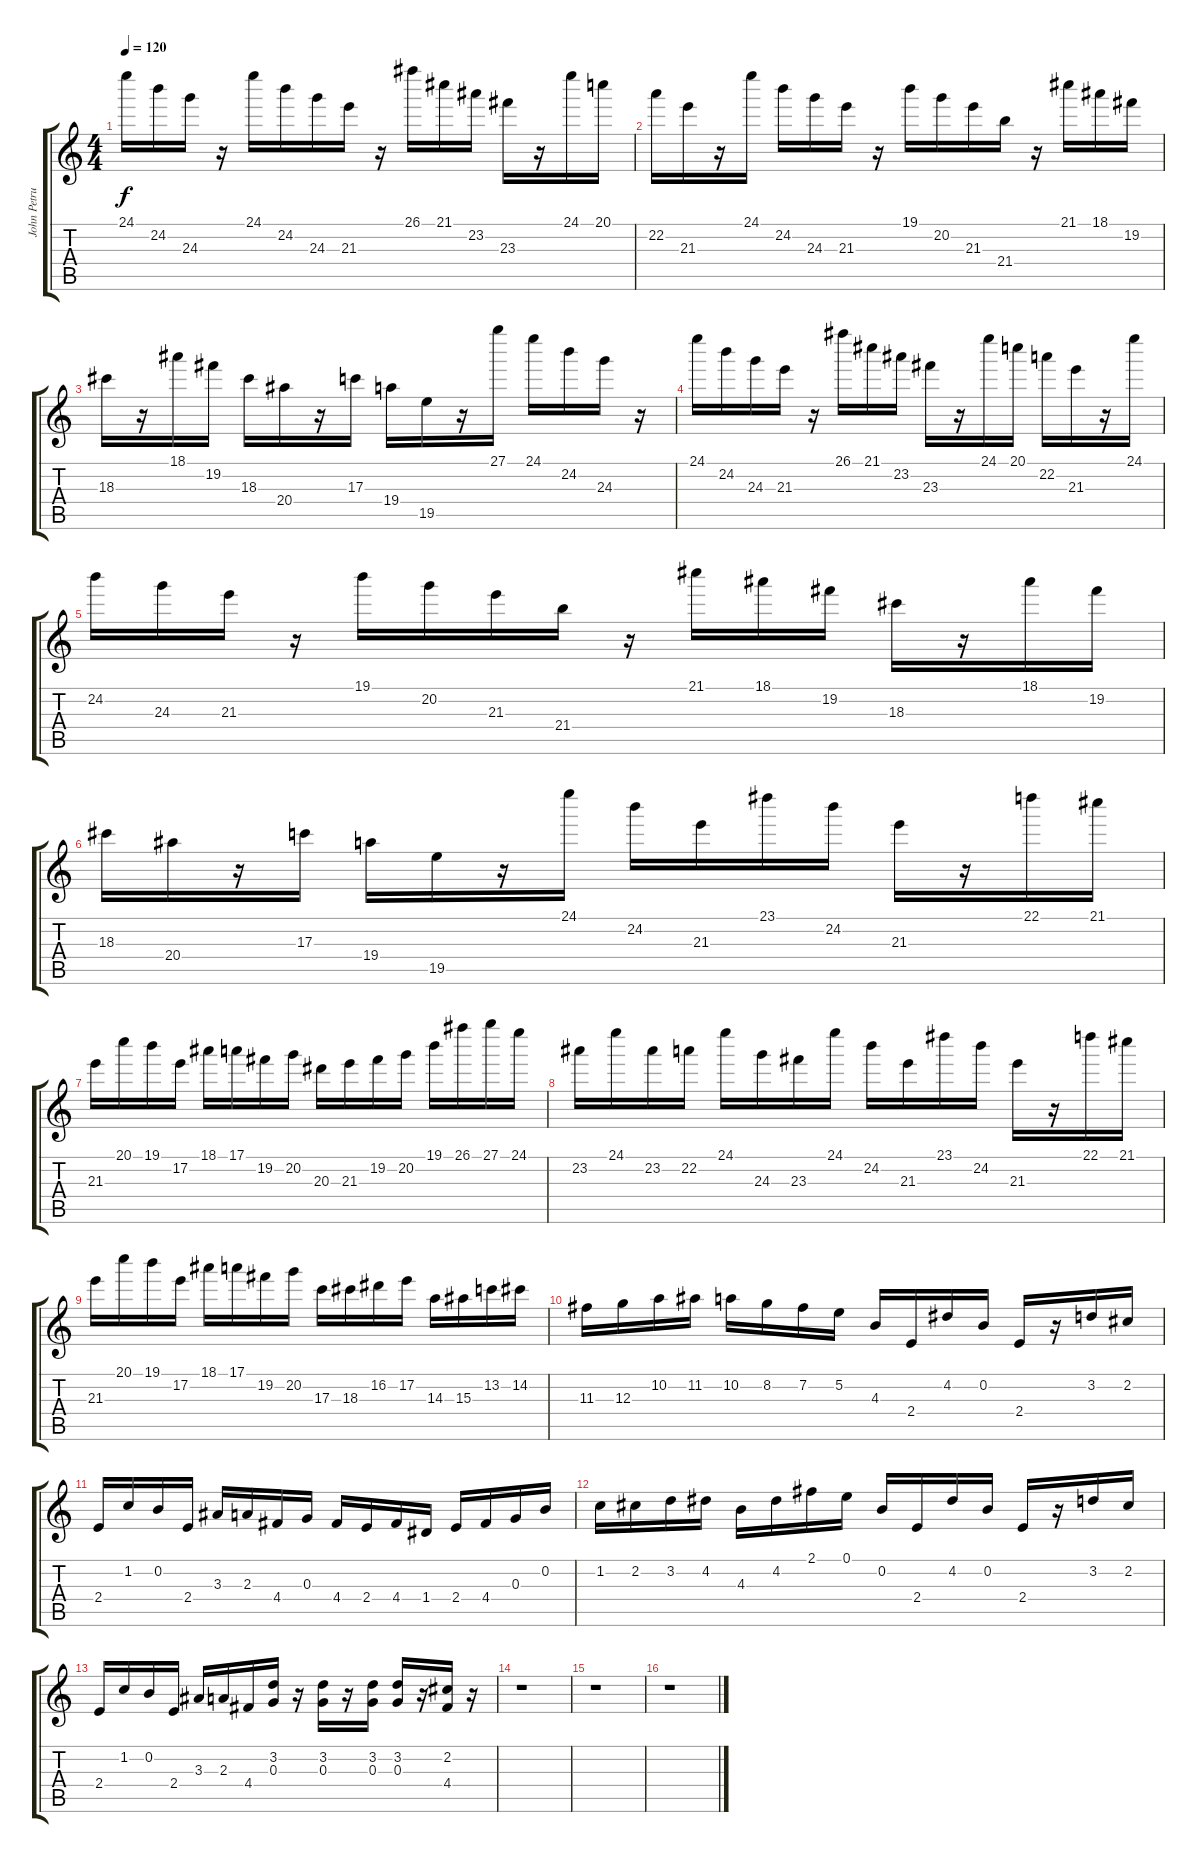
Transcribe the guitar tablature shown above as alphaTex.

\track ("John Petrucci - Disto 1" "John Petru") {instrument distortionguitar}
\staff {score tabs}
\tuning (E4 B3 G3 D3 A2 E2) {hide}
\ts (4 4)
\tempo 120
\clef g2
\ks c
24.1.16{dy f} 24.2.16 24.3.16 r.16 24.1.16 24.2.16 24.3.16 21.3.16 r.16 26.1.16 21.1.16 23.2.16 23.3.16 r.16 24.1.16 20.1.16 |
22.2.16 21.3.16 r.16 24.1.16 24.2.16 24.3.16 21.3.16 r.16 19.1.16 20.2.16 21.3.16 21.4.16 r.16 21.1.16 18.1.16 19.2.16 |
18.3.16 r.16 18.1.16 19.2.16 18.3.16 20.4.16 r.16 17.3.16 19.4.16 19.5.16 r.16 27.1.16 24.1.16 24.2.16 24.3.16 r.16 |
24.1.16 24.2.16 24.3.16 21.3.16 r.16 26.1.16 21.1.16 23.2.16 23.3.16 r.16 24.1.16 20.1.16 22.2.16 21.3.16 r.16 24.1.16 |
24.2.16 24.3.16 21.3.16 r.16 19.1.16 20.2.16 21.3.16 21.4.16 r.16 21.1.16 18.1.16 19.2.16 18.3.16 r.16 18.1.16 19.2.16 |
18.3.16 20.4.16 r.16 17.3.16 19.4.16 19.5.16 r.16 24.1.16 24.2.16 21.3.16 23.1.16 24.2.16 21.3.16 r.16 22.1.16 21.1.16 |
21.3.16 20.1.16 19.1.16 17.2.16 18.1.16 17.1.16 19.2.16 20.2.16 20.3.16 21.3.16 19.2.16 20.2.16 19.1.16 26.1.16 27.1.16 24.1.16 |
23.2.16 24.1.16 23.2.16 22.2.16 24.1.16 24.3.16 23.3.16 24.1.16 24.2.16 21.3.16 23.1.16 24.2.16 21.3.16 r.16 22.1.16 21.1.16 |
21.3.16 20.1.16 19.1.16 17.2.16 18.1.16 17.1.16 19.2.16 20.2.16 17.3.16 18.3.16 16.2.16 17.2.16 14.3.16 15.3.16 13.2.16 14.2.16 |
11.3.16 12.3.16 10.2.16 11.2.16 10.2.16 8.2.16 7.2.16 5.2.16 4.3.16 2.4.16 4.2.16 0.2.16 2.4.16 r.16 3.2.16 2.2.16 |
2.4.16 1.2.16 0.2.16 2.4.16 3.3.16 2.3.16 4.4.16 0.3.16 4.4.16 2.4.16 4.4.16 1.4.16 2.4.16 4.4.16 0.3.16 0.2.16 |
1.2.16 2.2.16 3.2.16 4.2.16 4.3.16 4.2.16 2.1.16 0.1.16 0.2.16 2.4.16 4.2.16 0.2.16 2.4.16 r.16 3.2.16 2.2.16 |
2.4.16 1.2.16 0.2.16 2.4.16 3.3.16 2.3.16 4.4.16 (3.2 0.3).16 r.16 (3.2 0.3).16 r.16 (3.2 0.3).16 (3.2 0.3).16 r.16 (2.2 4.4).16 r.16 |
r.1 |
r.1 |
r.1
